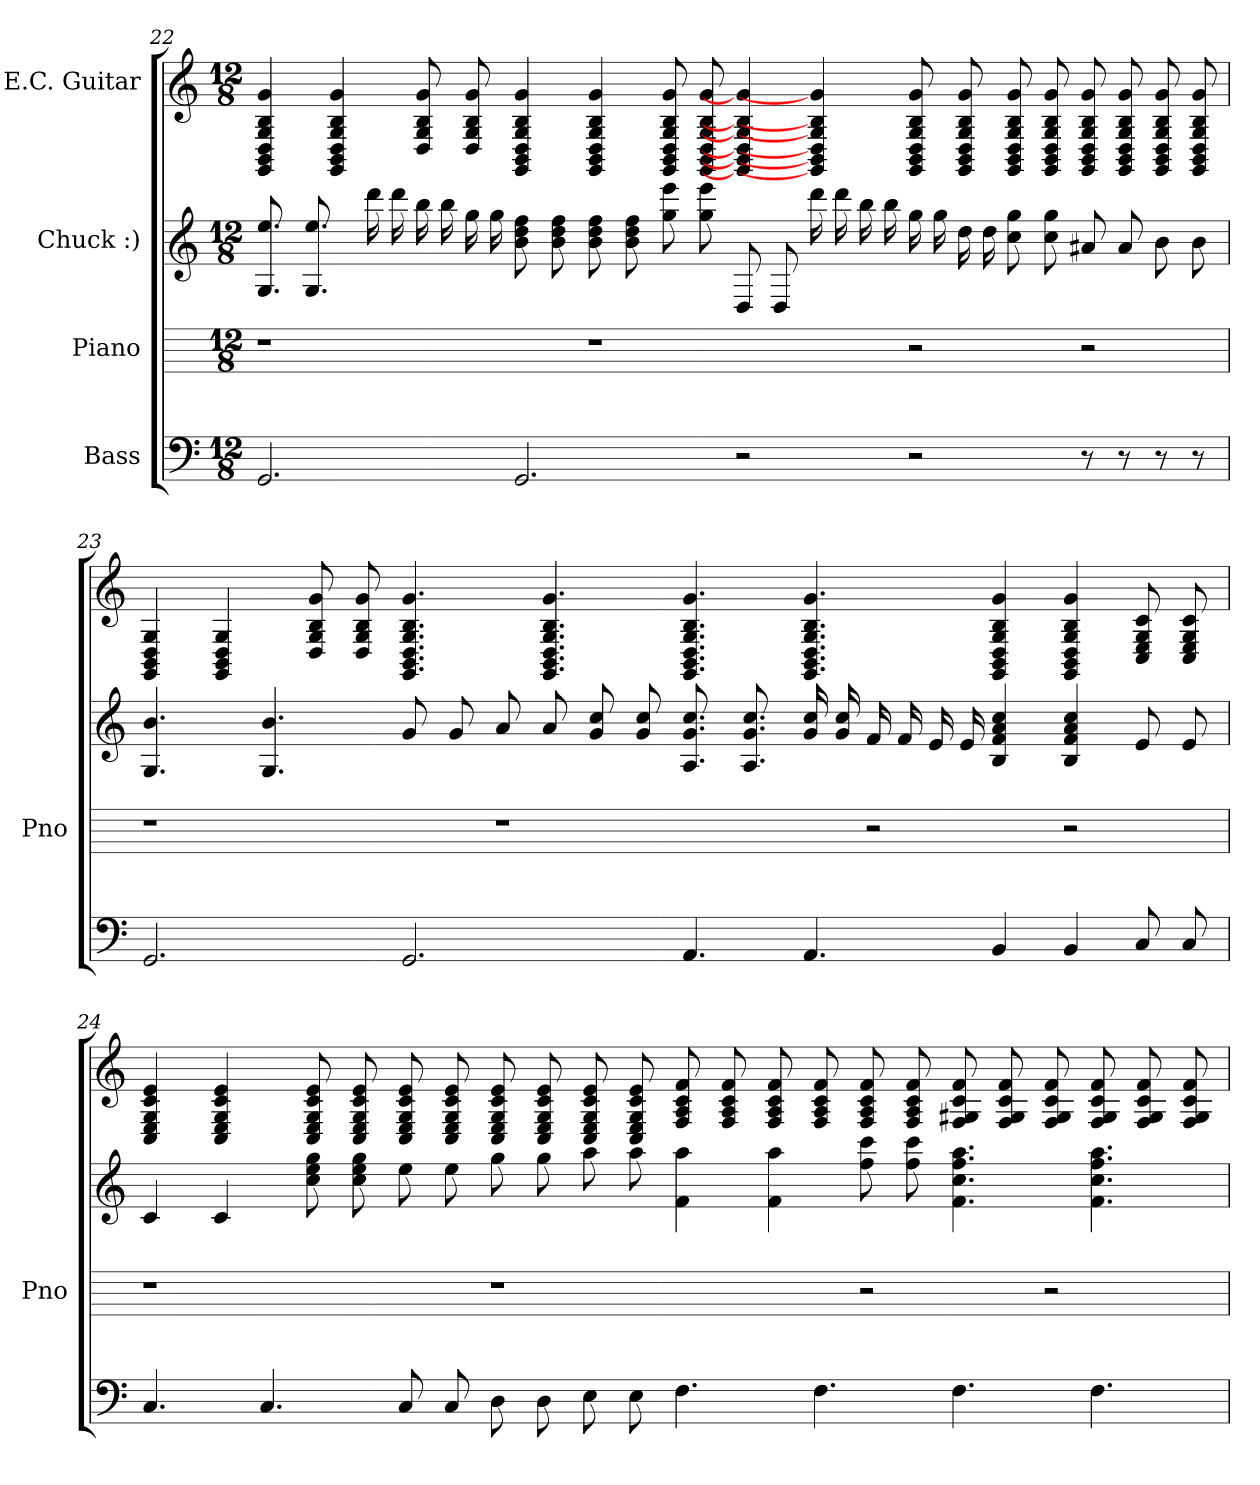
**kern	**kern	**kern	**kern
*part4	*part3	*part2	*part1
*staff4	*staff3	*staff2	*staff1
*I"Bass	*I"Piano	*I"Chuck :)	*I"E.C. Guitar
*	*I'Pno	*	*
*	*	*	*
*k[]	*k[]	*k[]	*k[]
*M12/8	*M12/8	*M12/8	*M12/8
=22	=22	=22	=22
2.GG	1r	8.ee 8.G	4g 4B 4G 4D 4BB 4GG
.	.	8.ee 8.G	.
.	.	.	4g 4B 4G 4D 4BB 4GG
.	.	16ddd	.
.	.	16ddd	.
.	.	16bb	8g 8B 8G 8D
.	.	16bb	.
.	.	16gg	8g 8B 8G 8D
.	.	16gg	.
2.GG	.	8ff 8dd 8b	4g 4B 4G 4D 4BB 4GG
.	.	8ff 8dd 8b	.
.	1r	8ff 8dd 8b	4g 4B 4G 4D 4BB 4GG
.	.	8ff 8dd 8b	.
.	.	8eee 8gg	8g 8B 8G 8D 8BB 8GG
.	.	8eee 8gg	8g 8B 8G 8D 8BB 8GG
2r	.	8D	4g] 4B] 4G] 4D] 4BB] 4GG]
.	.	8D	.
.	.	16ddd	4g] 4B] 4G] 4D] 4BB] 4GG]
.	.	16ddd	.
.	.	16bb	.
.	.	16bb	.
2r	2r	16gg	8g 8B 8G 8D 8BB 8GG
.	.	16gg	.
.	.	16dd	8g 8B 8G 8D 8BB 8GG
.	.	16dd	.
.	.	8gg 8cc	8g 8B 8G 8D 8BB 8GG
.	.	8gg 8cc	8g 8B 8G 8D 8BB 8GG
8r	2r	8a#	8g 8B 8G 8D 8BB 8GG
8r	.	8a#	8g 8B 8G 8D 8BB 8GG
8r	.	8b	8g 8B 8G 8D 8BB 8GG
8r	.	8b	8g 8B 8G 8D 8BB 8GG
=23	=23	=23	=23
2.GG	1r	4.G 4.b	4G 4D 4BB 4GG
.	.	.	4G 4D 4BB 4GG
.	.	4.G 4.b	.
.	.	.	8g 8B 8G 8D
.	.	.	8g 8B 8G 8D
2.GG	.	8g	4.g 4.B 4.G 4.D 4.BB 4.GG
.	.	8g	.
.	1r	8a	.
.	.	8a	4.g 4.B 4.G 4.D 4.BB 4.GG
.	.	8cc 8g	.
.	.	8cc 8g	.
4.AA	.	8.cc 8.g 8.A	4.g 4.B 4.G 4.D 4.BB 4.GG
.	.	8.cc 8.g 8.A	.
4.AA	.	16cc 16g	4.g 4.B 4.G 4.D 4.BB 4.GG
.	.	16cc 16g	.
.	2r	16f	.
.	.	16f	.
.	.	16e	.
.	.	16e	.
4BB	.	4cc 4a 4f 4B	4g 4B 4G 4D 4BB 4GG
4BB	2r	4cc 4a 4f 4B	4g 4B 4G 4D 4BB 4GG
8C	.	8e	8c 8G 8E 8C
8C	.	8e	8c 8G 8E 8C
=24	=24	=24	=24
4.C	1r	4c	4e 4c 4G 4E 4C
.	.	4c	4e 4c 4G 4E 4C
4.C	.	.	.
.	.	8gg 8ee 8cc	8e 8c 8G 8E 8C
.	.	8gg 8ee 8cc	8e 8c 8G 8E 8C
8C	.	8ee	8e 8c 8G 8E 8C
8C	.	8ee	8e 8c 8G 8E 8C
8D	1r	8gg	8e 8c 8G 8E 8C
8D	.	8gg	8e 8c 8G 8E 8C
8E	.	8aa	8e 8c 8G 8E 8C
8E	.	8aa	8e 8c 8G 8E 8C
4.F	.	4aa 4f	8f 8c 8A 8F
.	.	.	8f 8c 8A 8F
.	.	4aa 4f	8f 8c 8A 8F
4.F	.	.	8f 8c 8A 8F
.	2r	8ccc 8ff	8f 8c 8A 8F
.	.	8ccc 8ff	8f 8c 8A 8F
4.F	.	4.aa 4.ff 4.cc 4.f	8f 8c 8G# 8F
.	.	.	8f 8c 8G# 8F
.	2r	.	8f 8c 8G# 8F
4.F	.	4.aa 4.ff 4.cc 4.f	8f 8c 8G# 8F
.	.	.	8f 8c 8G# 8F
.	.	.	8f 8c 8G# 8F
=	=	=	=
*-	*-	*-	*-
